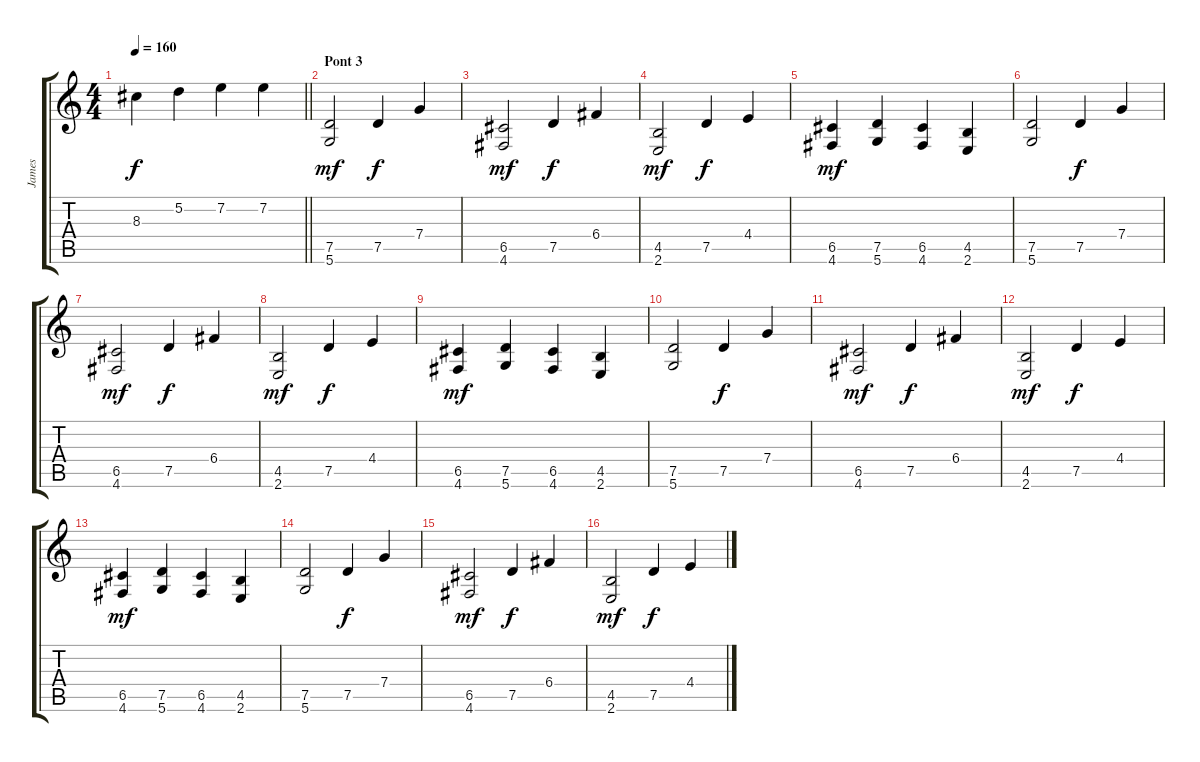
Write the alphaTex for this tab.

\track ("James" "James") {instrument distortionguitar}
\staff {score tabs}
\tuning (D4 A3 F3 C3 G2 D2) {hide}
\ts (4 4)
\tempo 160
\clef g2
\barLineRight lightlight
\ks c
8.3.4{dy f} 5.2.4 7.2.4 7.2.4 |
\section ("" "Pont 3")
(7.5 5.6).2{dy mf volume 7} 7.5.4{dy f} 7.4.4 |
(6.5 4.6).2{dy mf} 7.5.4{dy f} 6.4.4 |
(4.5 2.6).2{dy mf} 7.5.4{dy f} 4.4.4 |
(6.5 4.6).4{dy mf} (7.5 5.6).4 (6.5 4.6).4 (4.5 2.6).4 |
(7.5 5.6).2 7.5.4{dy f} 7.4.4 |
(6.5 4.6).2{dy mf} 7.5.4{dy f} 6.4.4 |
(4.5 2.6).2{dy mf} 7.5.4{dy f} 4.4.4 |
(6.5 4.6).4{dy mf} (7.5 5.6).4 (6.5 4.6).4 (4.5 2.6).4 |
(7.5 5.6).2 7.5.4{dy f} 7.4.4 |
(6.5 4.6).2{dy mf} 7.5.4{dy f} 6.4.4 |
(4.5 2.6).2{dy mf} 7.5.4{dy f} 4.4.4 |
(6.5 4.6).4{dy mf} (7.5 5.6).4 (6.5 4.6).4 (4.5 2.6).4 |
(7.5 5.6).2 7.5.4{dy f} 7.4.4 |
(6.5 4.6).2{dy mf} 7.5.4{dy f} 6.4.4 |
(4.5 2.6).2{dy mf} 7.5.4{dy f} 4.4.4
